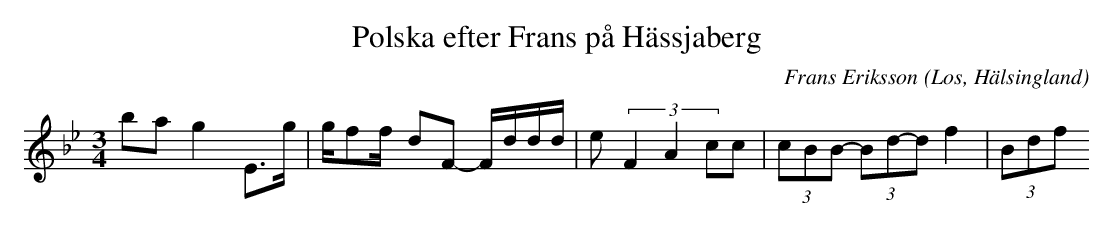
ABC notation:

X:1
T:Polska efter Frans på Hässjaberg
O:Los, Hälsingland
M:3/4
C:Frans Eriksson
K:Bb
ba g2 E>g |g/ff/- dF- F/d/d/d/|e(3F2A2 cc| (3cBB -(3Bd-d f2|-(3Bdf
